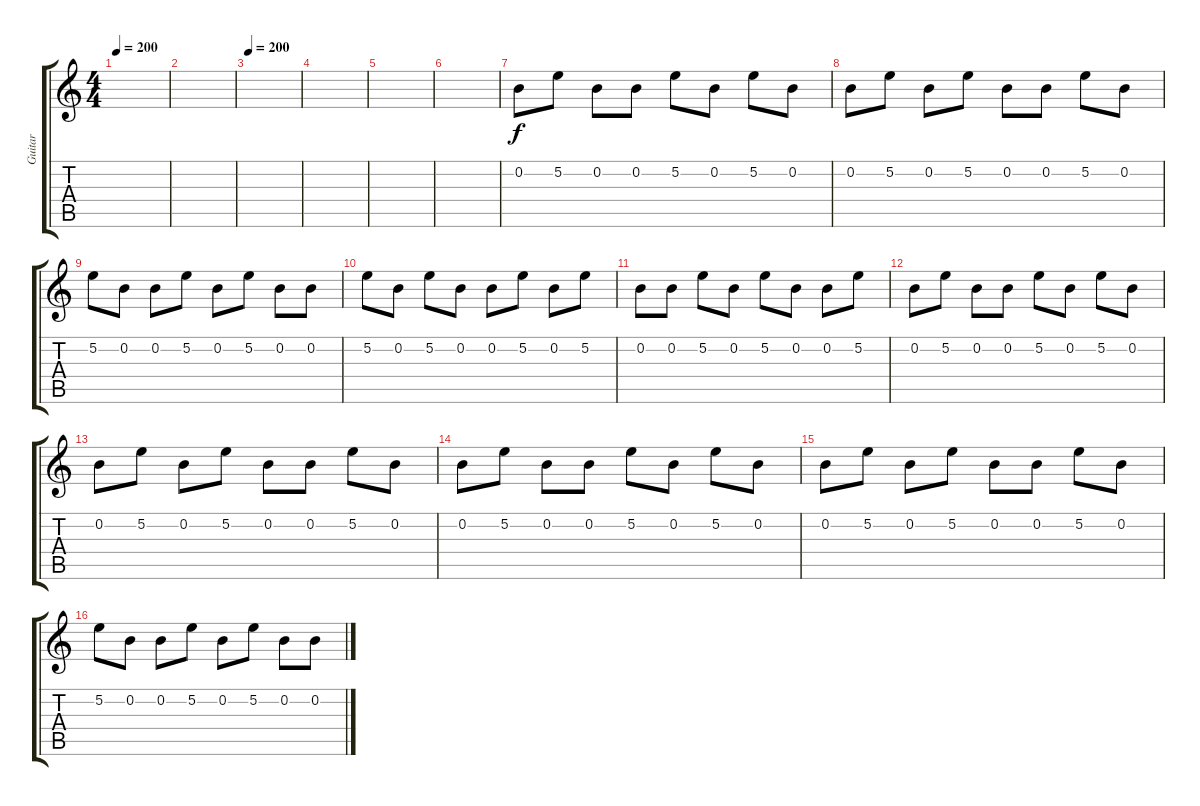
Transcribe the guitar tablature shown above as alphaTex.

\track ("Guitar" "Guitar") {instrument distortionguitar}
\staff {score tabs}
\tuning (E4 B3 G3 D3 A2 E2) {hide}
\ts (4 4)
\tempo 200
\clef g2
\ks c
|
|
\tempo 200
|
|
|
|
0.2.8{volume 10} 5.2.8{volume 16} 0.2.8 0.2.8 5.2.8 0.2.8 5.2.8 0.2.8 |
0.2.8 5.2.8 0.2.8 5.2.8 0.2.8 0.2.8 5.2.8 0.2.8 |
5.2.8 0.2.8 0.2.8 5.2.8 0.2.8 5.2.8 0.2.8 0.2.8 |
5.2.8 0.2.8 5.2.8 0.2.8 0.2.8 5.2.8 0.2.8 5.2.8 |
0.2.8 0.2.8 5.2.8 0.2.8 5.2.8 0.2.8 0.2.8 5.2.8 |
0.2.8 5.2.8 0.2.8 0.2.8 5.2.8 0.2.8 5.2.8 0.2.8 |
0.2.8 5.2.8 0.2.8 5.2.8 0.2.8 0.2.8 5.2.8 0.2.8 |
0.2.8{volume 10} 5.2.8 0.2.8 0.2.8 5.2.8 0.2.8 5.2.8 0.2.8 |
0.2.8 5.2.8 0.2.8 5.2.8 0.2.8 0.2.8 5.2.8 0.2.8 |
5.2.8 0.2.8 0.2.8 5.2.8 0.2.8 5.2.8 0.2.8 0.2.8
